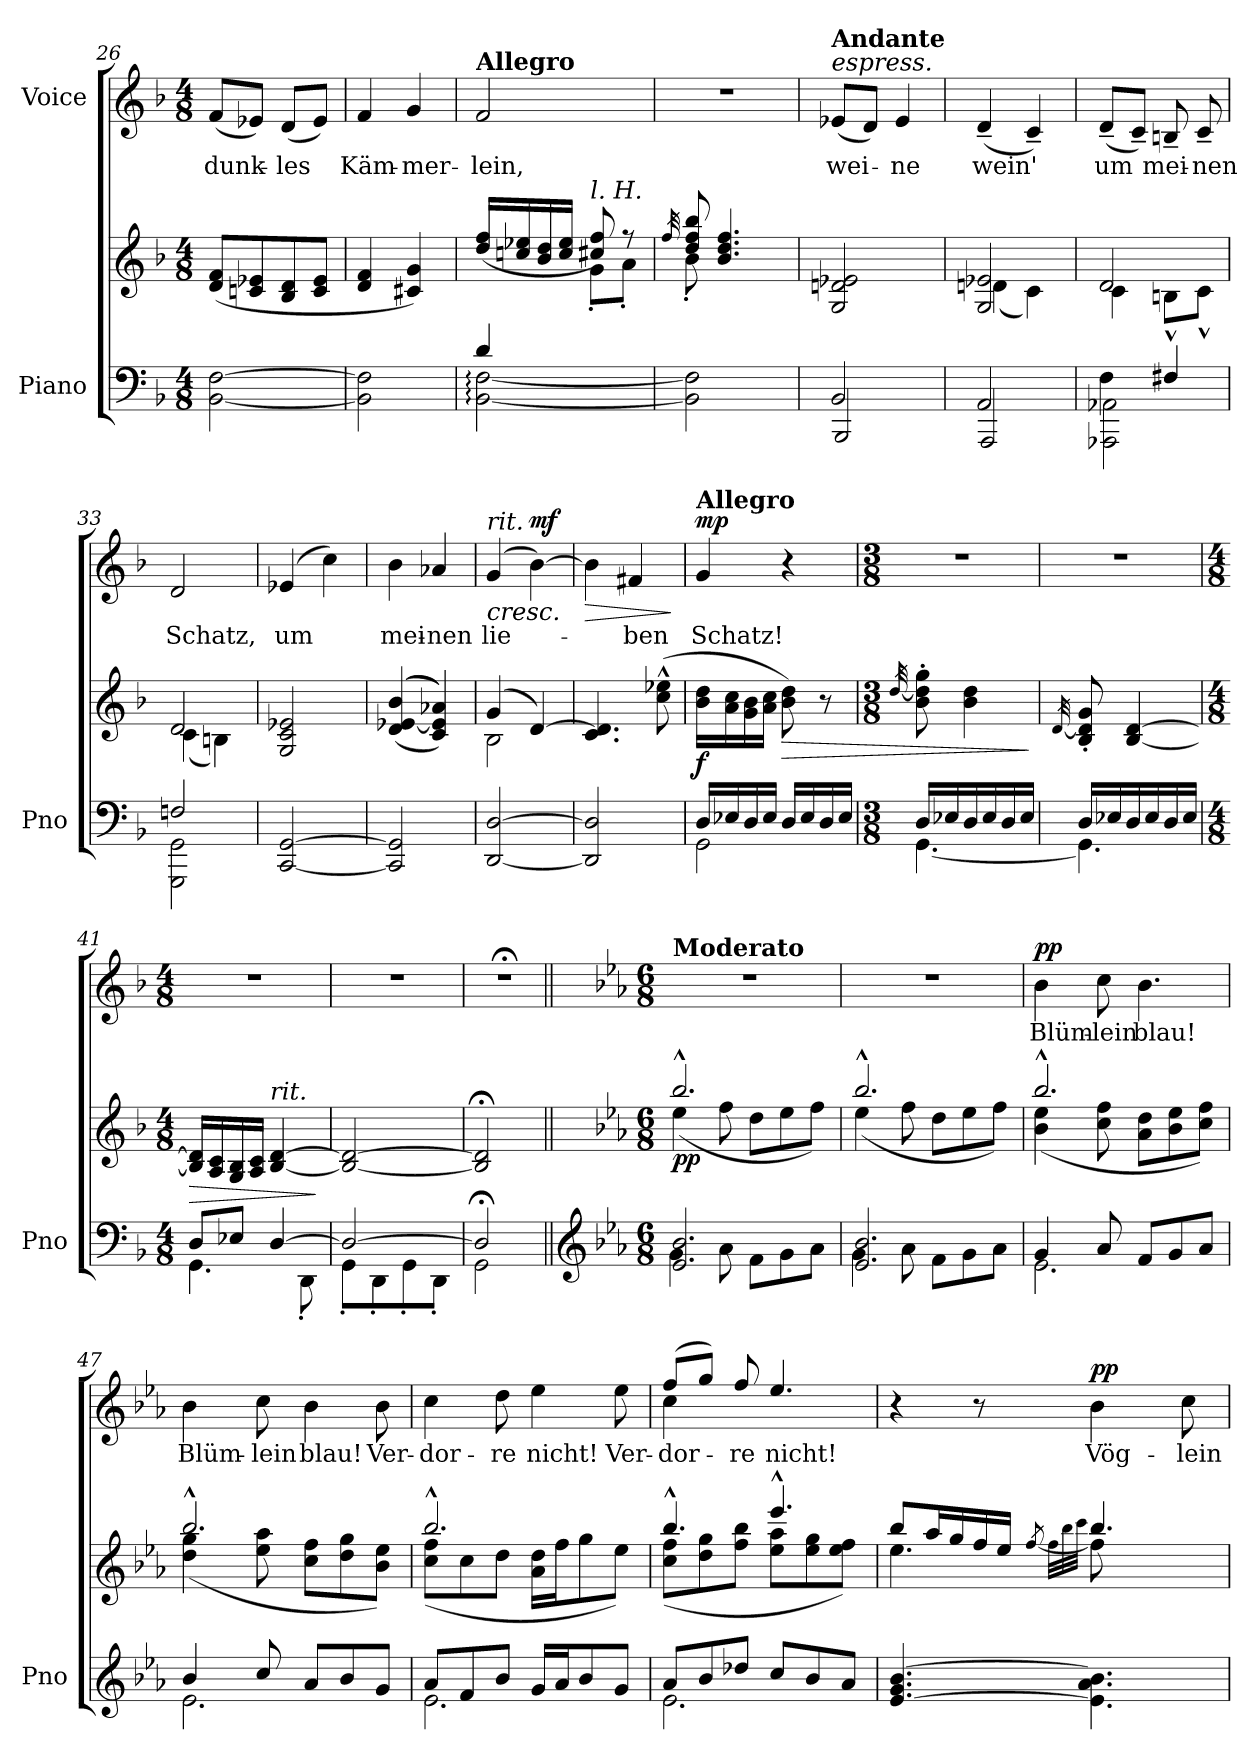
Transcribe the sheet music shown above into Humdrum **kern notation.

**kern	**kern	**dynam	**kern	**text	**dynam
*part2	*part2	*part2	*part1	*part1	*part1
*staff3	*staff2	*staff2/3	*staff1	*staff1	*staff1
*I"Piano	*	*	*I"Voice	*	*
*I'Pno	*	*	*	*	*
*clefF4	*clefG2	*	*clefG2	*	*
*k[b-]	*k[b-]	*	*k[b-]	*	*
*M4/8	*M4/8	*	*M4/8	*	*
=26	=26	=26	=26	=26	=26
!	!	!	!	!LO:LY:b	!
[2BB-\ [2F\	(8d/ 8f/L	.	(8f/L	dunk-	.
.	8cn/ 8e-X/	.	8e-X/J)	.	.
!	!	!	!	!LO:LY:b	!
.	8B-/ 8d/	.	(8d/L	-les	.
.	8c/ 8e-/J	.	8e-/J)	.	.
=27	=27	=27	=27	=27	=27
!	!	!	!	!LO:LY:b	!
2BB-\] 2F\]	4d/ 4f/	.	4f/	Käm-	.
!	!	!	!	!LO:LY:b	!
.	4c#X/ 4g/)	.	4g/	-mer-	.
=28	=28	=28	=28	=28	=28
*^	*^	*	*	*	*
!	!	!	!	!	!LO:TX:a:B:t=Allegro	!	!
!	!	!	!	!	!	!LO:LY:b	!
4d/	[2BB-\: [2F\:	(16dd/ 16ff/LL	4ryy	.	2f/	-lein,	.
.	.	16ccn/ 16ee-X/	.	.	.	.	.
.	.	16b-/ 16dd/	.	.	.	.	.
.	.	16cc/ 16ee-/JJ	.	.	.	.	.
!	!	!LO:TX:a:i:t=l. H.	!	!	!	!	!
4rGGyy	.	8cc#X/ 8ff/)	8g'\L	.	.	.	.
.	.	8r	8a'\J	.	.	.	.
!!LO:LB:g=z
=29	=29	=29	=29	=29	=29	=29	=29
.	.	32qff/	.	.	.	.	.
2ryy	2BB-\] 2F\]	8dd/ 8ff/ 8bb-/	8b-'\	.	2r	.	.
.	.	4.b-/ 4.dd/ 4.ff/	8ryy	.	.	.	.
.	.	.	4ryy	.	.	.	.
=30	=30	=30	=30	=30	=30	=30	=30
!	!	!	!	!	!LO:TX:a:i:t=espress.	!	!
!	!	!	!	!	!LO:TX:a:B:t=Andante	!	!
!	!	!	!	!	!	!LO:LY:b	!
*	*	*v	*v	*	*	*	*
2BB-/	2BBB-/	2G/ 2dn/ 2e-X/	.	(8e-X/L	wei-	.
.	.	.	.	8d/J)	.	.
!	!	!	!	!	!LO:LY:b	!
.	.	.	.	4e-/	-ne	.
=31	=31	=31	=31	=31	=31	=31
*	*	*^	*	*	*	*
!	!	!	!	!	!	!LO:LY:b	!
2AA/	2AAA/	2G/ 2e-X/	(4dn\	.	(4d~/	wein'	.
.	.	.	4c\)	.	4c~/)	.	.
=32	=32	=32	=32	=32	=32	=32	=32
!	!	!	!	!	!	!LO:LY:b	!
4F\	2AAA-X\ 2AA-X\	2d/	4c\	.	(8d~/L	um	.
.	.	.	.	.	8c~/J)	.	.
!	!	!	!	!	!	!LO:LY:b	!
4F#X/	.	.	8Bn^^\L	.	8Bn~/	mei-	.
!	!	!	!	!	!	!LO:LY:b	!
.	.	.	8c^^\J	.	8c~/	-nen	.
=33	=33	=33	=33	=33	=33	=33	=33
!	!	!	!	!	!	!LO:LY:b	!
2Fn/	2GGG\ 2GG\	2d/	(4c\	.	2d/	Schatz,	.
.	.	.	4Bn\)	.	.	.	.
*v	*v	*	*	*	*	*	*
=34	=34	=34	=34	=34	=34	=34
!	!	!	!	!	!LO:LY:b	!
*	*v	*v	*	*	*	*
[2CC/ [2GG/	2G/ 2c/ 2e-X/	.	(4e-X/	um	.
.	.	.	4cc\)	.	.
=35	=35	=35	=35	=35	=35
!	!	!	!	!LO:LY:b	!
2CC/] 2GG/]	(((4d/ [4e-X/ 4b-/	.	4b-\	mei-	.
!	!	!	!	!LO:LY:b	!
.	4c/ 4e-/] 4a-X/)))	.	4a-X/	-nen	.
=36	=36	=36	=36	=36	=36
*	*^	*	*	*	*
!	!	!	!	!LO:TX:a:i:t=rit.	!	!
!	!	!	!	!	!LO:LY:b	!LO:HP:b
[2DD/ [2D/	(4g/	2B-\	.	(4g/	lie-	<
!	!	!	!	!	!	!LO:DY:a
.	[4d/)	.	.	[4b-\)	.	mf
*	*v	*v	*	*	*	*
.	.	.	.	.	[
=37	=37	=37	=37	=37	=37
*	*	*	*MM70	*	*
!	!	!	!	!	!LO:HP:b
2DD/] 2D/]	4.c/ 4.d/]	.	4b-\]	.	>
!	!	!	!	!LO:LY:b	!
.	.	.	4f#X/	-ben	.
.	(8cc\^^ 8ee-X\^^	.	.	.	.
.	.	.	.	.	]
!!LO:LB:g=z
=38	=38	=38	=38	=38	=38
*^	*	*	*	*	*
!	!	!	!	!LO:TX:a:B:t=Allegro	!	!
!	!	!	!LO:DY:b	!	!LO:LY:b	!LO:DY:a
16D/LL	2GG\	16b-\ 16dd\LL	f	4g/	Schatz!	mp
16E-X/	.	16a\ 16cc\	.	.	.	.
16D/	.	16g\ 16b-\	.	.	.	.
16E-/JJ	.	16a\ 16cc\JJ	.	.	.	.
!	!	!	!LO:HP:b	!	!	!
16D/LL	.	8b-\ 8dd\)	>	4r	.	.
16E-/	.	.	.	.	.	.
16D/	.	8r	.	.	.	.
16E-/JJ	.	.	.	.	.	.
=39	=39	=39	=39	=39	=39	=39
*M3/8	*	*M3/8	*	*M3/8	*	*
.	.	[32qdd/	.	.	.	.
16D/LL	[4.GG\	8b-\' 8dd\]' 8gg\'	.	4.r	.	.
16E-X/	.	.	.	.	.	.
16D/	.	4b-\ 4dd\	.	.	.	.
16E-/	.	.	.	.	.	.
16D/	.	.	.	.	.	.
16E-/JJ	.	.	.	.	.	.
*v	*v	*	*	*	*	*
.	.	]	.	.	.
=40	=40	=40	=40	=40	=40
.	[32qd/	.	.	.	.
*^	*	*	*	*	*
16D/LL	4.GG\]	8B-/' 8d/]' 8g/'	.	4.r	.	.
16E-X/	.	.	.	.	.	.
16D/	.	[4B-/ [4d/	.	.	.	.
16E-/	.	.	.	.	.	.
16D/	.	.	.	.	.	.
16E-/JJ	.	.	.	.	.	.
=41	=41	=41	=41	=41	=41	=41
*M4/8	*	*M4/8	*	*M4/8	*	*
!	!	!	!LO:HP:b	!	!	!
8D/L	4.GG\	16B-/] 16d/]LL	>	2r	.	.
.	.	16A/ 16c/	.	.	.	.
8E-X/J	.	16G/ 16B-/	.	.	.	.
.	.	16A/ 16c/JJ	.	.	.	.
!	!	!LO:TX:a:i:t=rit.	!	!	!	!
[4D/	.	[4B-/ [4d/	.	.	.	.
.	8DD'\	.	.	.	.	.
*v	*v	*	*	*	*	*
.	.	]	.	.	.
=42	=42	=42	=42	=42	=42
*^	*	*	*	*	*
2D/_	8GG'\L	2B-/_ 2d/_	.	2r	.	.
.	8DD'\	.	.	.	.	.
.	8GG'\	.	.	.	.	.
.	8DD'\J	.	.	.	.	.
=43	=43	=43	=43	=43	=43	=43
2D;</]	2GG\	2B-/];< 2d/];<	.	2r;<	.	.
!!LO:LB:g=z
=44||	=44||	=44||	=44||	=44||	=44||	=44||
*clefG2	*	*	*	*	*	*
*k[b-e-a-]	*	*k[b-e-a-]	*	*k[b-e-a-]	*	*
*M6/8	*	*M6/8	*	*M6/8	*	*
*	*	*^	*	*	*	*
!	!	!	!	!	!LO:TX:a:B:t=Moderato	!	!
!	!	!	!	!LO:DY:b	!	!	!
2.e-/ 2.b-/	4g\	2.bb-^^/	(4ee-\	pp	2.r	.	.
.	8a-\	.	8ff\	.	.	.	.
.	8f\L	.	8dd\L	.	.	.	.
.	8g\	.	8ee-\	.	.	.	.
.	8a-\J	.	8ff\J)	.	.	.	.
=45	=45	=45	=45	=45	=45	=45	=45
2.e-/ 2.b-/	4g\	2.bb-^^/	(4ee-\	.	2.r	.	.
.	8a-\	.	8ff\	.	.	.	.
.	8f\L	.	8dd\L	.	.	.	.
.	8g\	.	8ee-\	.	.	.	.
.	8a-\J	.	8ff\J)	.	.	.	.
=46	=46	=46	=46	=46	=46	=46	=46
!	!	!	!	!	!	!LO:LY:b	!LO:DY:a
4g/	2.e-\	2.bb-^^/	(4b-\ 4ee-\	.	4b-\	Blüm-	pp
!	!	!	!	!	!	!LO:LY:b	!
8a-/	.	.	8cc\ 8ff\	.	8cc\	-lein	.
!	!	!	!	!	!	!LO:LY:b	!
8f/L	.	.	8a-\ 8dd\L	.	4.b-\	blau!	.
8g/	.	.	8b-\ 8ee-\	.	.	.	.
8a-/J	.	.	8cc\ 8ff\J)	.	.	.	.
=47	=47	=47	=47	=47	=47	=47	=47
!	!	!	!	!	!	!LO:LY:b	!
4b-/	2.e-\	2.bb-^^/	(4dd\ 4gg\	.	4b-\	Blüm-	.
!	!	!	!	!	!	!LO:LY:b	!
8cc/	.	.	8ee-\ 8aa-\	.	8cc\	-lein	.
!	!	!	!	!	!	!LO:LY:b	!
8a-/L	.	.	8cc\ 8ff\L	.	4b-\	blau!	.
8b-/	.	.	8dd\ 8gg\	.	.	.	.
!	!	!	!	!	!	!LO:LY:b	!
8g/J	.	.	8b-\ 8ee-\J)	.	8b-\	Ver-	.
=48	=48	=48	=48	=48	=48	=48	=48
!	!	!	!	!	!	!LO:LY:b	!
8a-/L	2.e-\	2.bb-^^/	(8cc\ 8ff\L	.	4cc\	-dor-	.
8f/	.	.	8cc\	.	.	.	.
!	!	!	!	!	!	!LO:LY:b	!
8b-/J	.	.	8dd\J	.	8dd\	-re	.
!	!	!	!	!	!	!LO:LY:b	!
16g/LL	.	.	16a-\ 16dd\LL	.	4ee-\	nicht!	.
16a-/J	.	.	16ff\J	.	.	.	.
8b-/	.	.	8gg\	.	.	.	.
!	!	!	!	!	!	!LO:LY:b	!
8g/J	.	.	8ee-\J)	.	8ee-\	Ver-	.
!!LO:PB:g=z
=49	=49	=49	=49	=49	=49	=49	=49
!	!	!	!	!	!	!LO:LY:b	!
*	*	*	*	*	*^	*	*
8a-/L	2.e-\	4.bb-^^/	(8cc\ 8ff\L	.	(8ff/L	4cc!\	-dor-	.
8b-/	.	.	8dd\ 8gg\	.	8gg/J)	.	.	.
!	!	!	!	!	!	!	!LO:LY:b	!
8dd-X/J	.	.	8ff\ 8bb-\J	.	8ff/	2ryy	-re	.
!	!	!	!	!	!	!	!LO:LY:b	!
8cc/L	.	4.eee-^^/	8ee-\ 8aa-\L	.	4.ee-/	.	nicht!	.
8b-/	.	.	8ee-\ 8gg\	.	.	.	.	.
8a-/J	.	.	8ee-\ 8ff\J)	.	.	.	.	.
*	*	*	*	*	*v	*v	*	*
=50	=50	=50	=50	=50	=50	=50	=50
*	*^	*	*	*	*	*	*
2ryy	2.ryy	[4.e-/ 4.g/ [4.b-/	8bb-/L	4.ee-\	.	4r	.	.
.	.	.	16aa-/L	.	.	.	.	.
!	!	!	!	!	!LO:DY:b	!	!	!
.	.	.	16gg/	.	other-dynamics	.	.	.
.	.	.	16ff/	.	.	8r	.	.
.	.	.	16ee-/JJ	.	.	.	.	.
.	.	.	32qff\LLL	.	.	.	.	.
.	.	.	32qbb-\	.	.	.	.	.
.	.	.	32qccc\JJJ	[8qff/	.	.	.	.
!	!	!	!	!	!	!	!LO:LY:b	!LO:DY:a
.	.	4.e-\] 4.a-\ 4.b-\]	4.bb-/	8ff\L]	.	4b-\	Vög-	pp
16ee-/L	.	.	.	4ryy	.	.	.	.
16ddn/	.	.	.	.	.	.	.	.
!	!	!	!	!	!	!	!LO:LY:b	!
16cc/	.	.	.	.	.	8cc\	-lein	.
16b-/JJ	.	.	.	.	.	.	.	.
*v	*v	*v	*	*	*	*	*	*
*	*v	*v	*	*	*	*
=	=	=	=	=	=
*-	*-	*-	*-	*-	*-
